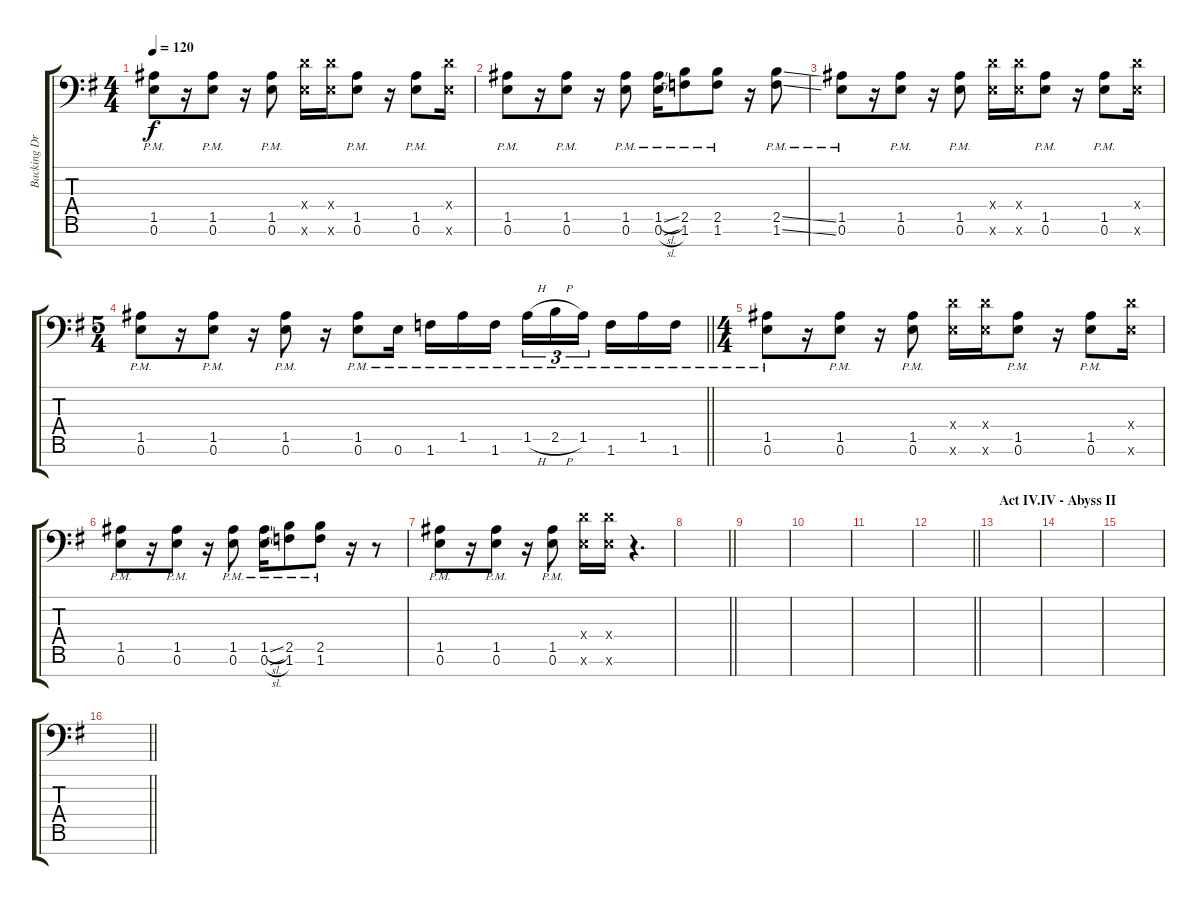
\track ("Backing Dropped A" "Backing Dr") {instrument distortionguitar}
\staff {score tabs}
\tuning (E4 B3 G3 D3 A2 E2 A1) {hide}
\ts (4 4)
\tempo 120
\clef f4
\ks eminor
(1.5{pm} 0.6{pm}).8{dy f} r.16 (1.5{pm} 0.6{pm}).8 r.16 (1.5{pm} 0.6{pm}).8 (0.4{x} 0.6{x}).16 (0.4{x} 0.6{x}).16 (1.5{pm} 0.6{pm}).8 r.16 (1.5{pm} 0.6{pm}).8 (0.4{x} 0.6{x}).16 |
(1.5{pm} 0.6{pm}).8 r.16 (1.5{pm} 0.6{pm}).8 r.16 (1.5{pm} 0.6{pm}).8 (1.5{sl pm} 0.6{sl pm}).16 (2.5{pm} 1.6{pm}).8 (2.5{pm} 1.6{pm}).8 r.16 (2.5{ss pm} 1.6{ss pm}).8 |
(1.5{pm} 0.6{pm}).8 r.16 (1.5{pm} 0.6{pm}).8 r.16 (1.5{pm} 0.6{pm}).8 (0.4{x} 0.6{x}).16 (0.4{x} 0.6{x}).16 (1.5{pm} 0.6{pm}).8 r.16 (1.5{pm} 0.6{pm}).8 (0.4{x} 0.6{x}).16 |
\ts (5 4)
\barLineRight lightlight
(1.5{pm} 0.6{pm}).8 r.16 (1.5{pm} 0.6{pm}).8 r.16 (1.5{pm} 0.6{pm}).8 r.16 (1.5{pm} 0.6{pm}).8 0.6{pm}.16 1.6{pm}.16 1.5{pm}.16 1.6{pm}.16{beam splitsecondary} 1.5{h pm}.16{tu (3 2)} 2.5{h pm}.16{tu (3 2)} 1.5{pm}.16{tu (3 2) beam splitsecondary} 1.6{pm}.16 1.5{pm}.16 1.6{pm}.16 |
\ts (4 4)
\section ("" "")
(1.5{pm} 0.6{pm}).8 r.16 (1.5{pm} 0.6{pm}).8 r.16 (1.5{pm} 0.6{pm}).8 (0.4{x} 0.6{x}).16 (0.4{x} 0.6{x}).16 (1.5{pm} 0.6{pm}).8 r.16 (1.5{pm} 0.6{pm}).8 (0.4{x} 0.6{x}).16 |
(1.5{pm} 0.6{pm}).8 r.16 (1.5{pm} 0.6{pm}).8 r.16 (1.5{pm} 0.6{pm}).8 (1.5{sl pm} 0.6{sl pm}).16 (2.5{pm} 1.6{pm}).8 (2.5{pm} 1.6{pm}).8 r.16 r.8 |
(1.5{pm} 0.6{pm}).8 r.16 (1.5{pm} 0.6{pm}).8 r.16 (1.5{pm} 0.6{pm}).8 (0.4{x} 0.6{x}).16 (0.4{x} 0.6{x}).16 r.4{d} |
\barLineRight lightlight
|
|
|
|
\barLineRight lightlight
|
\section ("" "Act IV.IV - Abyss II")
|
|
|
\barLineRight lightlight
